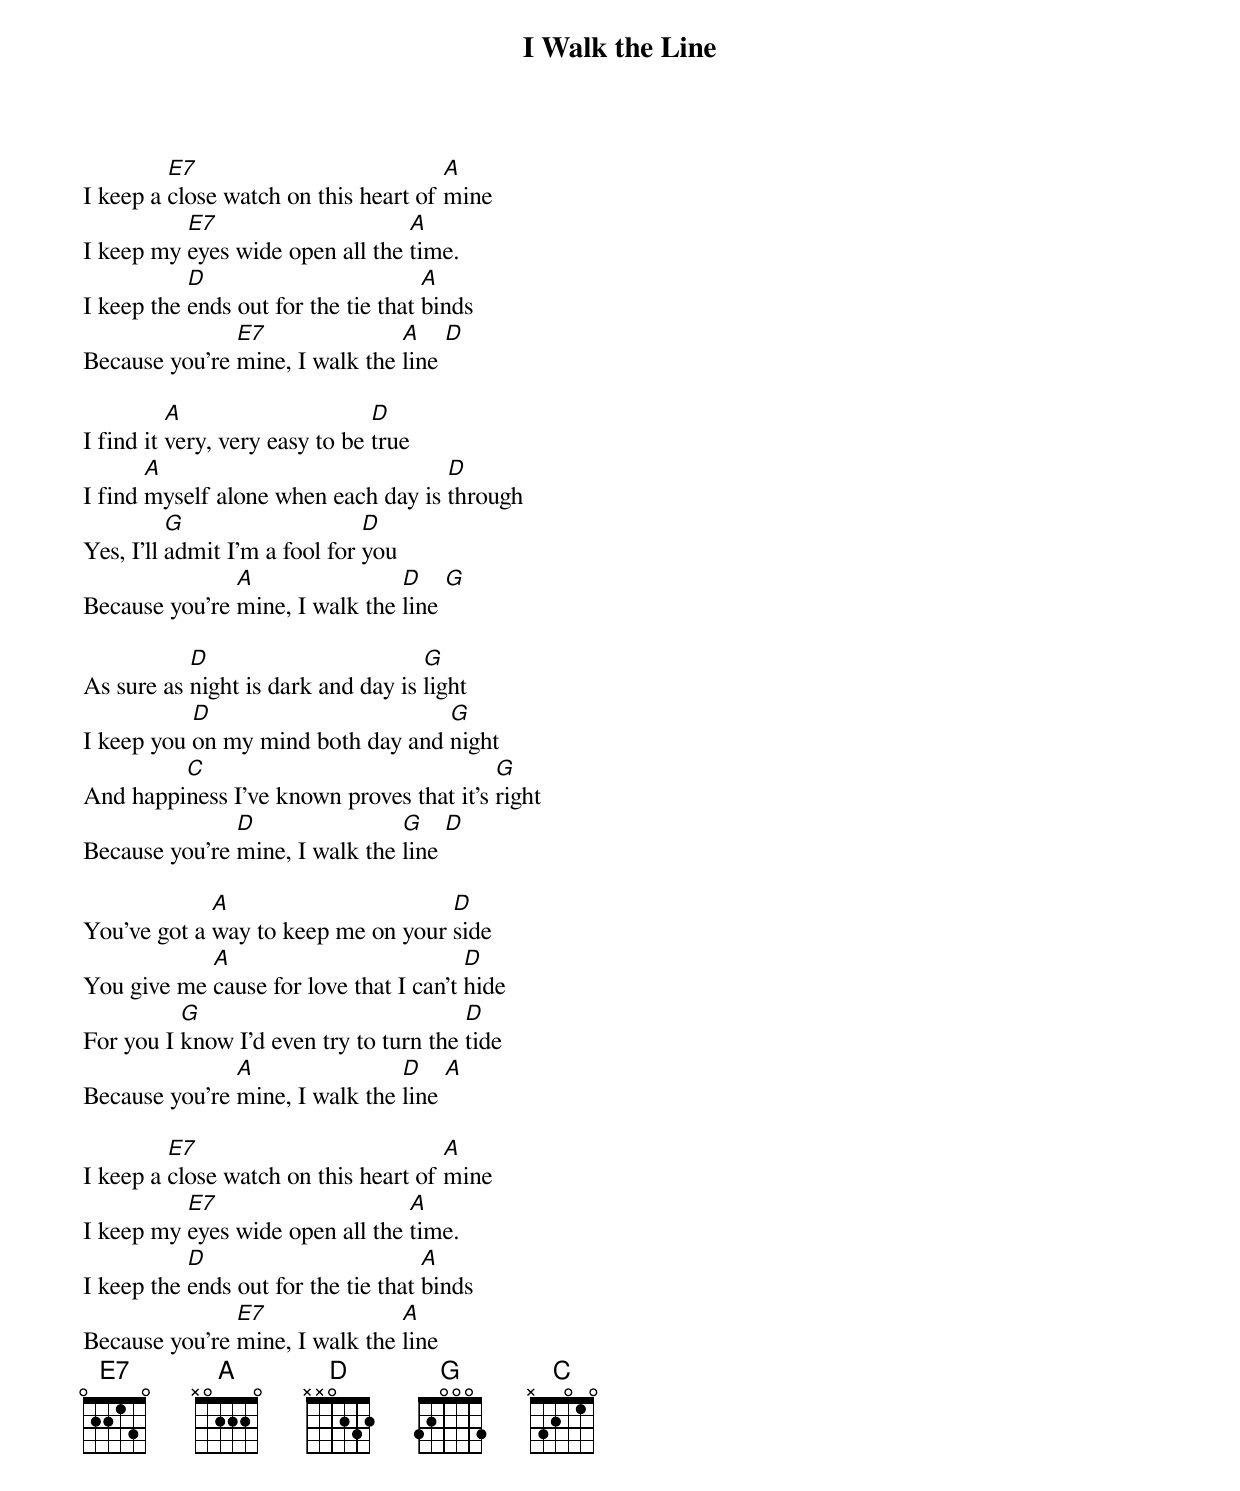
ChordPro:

{title: I Walk the Line}
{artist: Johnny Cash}
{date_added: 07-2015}
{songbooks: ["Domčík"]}
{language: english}

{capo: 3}
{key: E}
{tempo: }
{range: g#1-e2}
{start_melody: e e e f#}

{start_of_verse}
I keep a [E7]close watch on this heart of [A]mine
I keep my [E7]eyes wide open all the [A]time.
I keep the [D]ends out for the tie that [A]binds
Because you're [E7]mine, I walk the [A]line [D]
{end_of_verse}

{start_of_verse}
I find it [A]very, very easy to be [D]true
I find [A]myself alone when each day is [D]through
Yes, I'll [G]admit I'm a fool for [D]you
Because you're [A]mine, I walk the [D]line [G]
{end_of_verse}

{start_of_verse}
As sure as [D]night is dark and day is [G]light
I keep you [D]on my mind both day and [G]night
And happi[C]ness I've known proves that it's [G]right
Because you're [D]mine, I walk the [G]line [D]
{end_of_verse}

{start_of_verse}
You've got a [A]way to keep me on your [D]side
You give me [A]cause for love that I can't [D]hide
For you I [G]know I'd even try to turn the [D]tide
Because you're [A]mine, I walk the [D]line [A]
{end_of_verse}

{start_of_verse}
I keep a [E7]close watch on this heart of [A]mine
I keep my [E7]eyes wide open all the [A]time.
I keep the [D]ends out for the tie that [A]binds
Because you're [E7]mine, I walk the [A]line
{end_of_verse}
